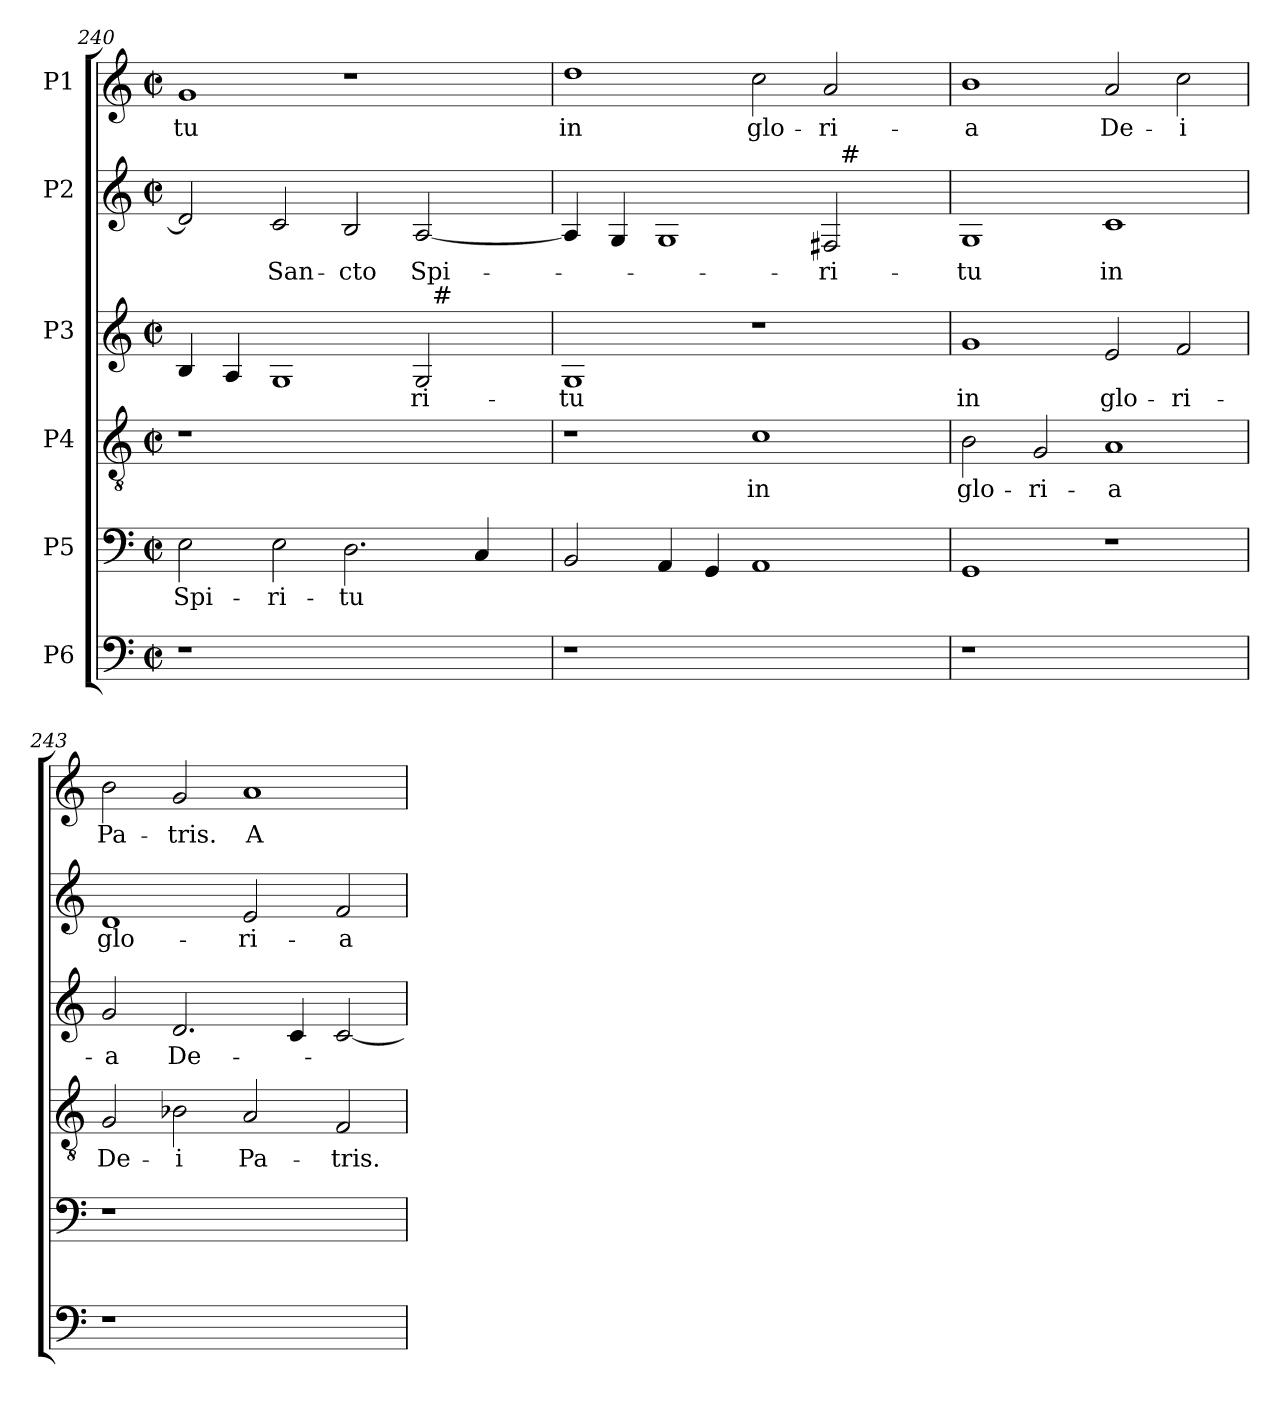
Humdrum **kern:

**kern	**kern	**text	**kern	**text	**kern	**text	**kern	**text	**kern	**text
*part6	*part5	*part5	*part4	*part4	*part3	*part3	*part2	*part2	*part1	*part1
*staff6	*staff5	*staff5	*staff4	*staff4	*staff3	*staff3	*staff2	*staff2	*staff1	*staff1
*I"P6	*I"P5	*	*I"P4	*	*I"P3	*	*I"P2	*	*I"P1	*
*clefF4	*clefF4	*	*clefGv2	*	*clefG2	*	*clefG2	*	*clefG2	*
*	*	*	*ITrd7c12	*	*	*	*	*	*	*
*k[]	*k[]	*	*k[]	*	*k[]	*	*k[]	*	*k[]	*
*C:	*C:	*	*C:	*	*C:	*	*C:	*	*C:	*
*M2/2	*M2/2	*	*M2/2	*	*M2/2	*	*M2/2	*	*M2/2	*
*met(c|)	*met(c|)	*	*met(c|)	*	*met(c|)	*	*met(c|)	*	*met(c|)	*
=240	=240	=240	=240	=240	=240	=240	=240	=240	=240	=240
!LO:N:vis=1	!	!	!	!	!	!	!	!	!	!
!	!	!LO:LY:b:color=#000000	!LO:N:vis=1	!	!	!	!	!	!	!
!	!	!	!	!	!	!	!	!	!	!LO:LY:b:color=#000000
*	*	*	*	*	*^	*	*	*	*	*
1r	2Ei\	Spi-	1r	.	4Bi/	1ryy	.	2di/]	.	1gi	-tu
.	.	.	.	.	4Ai/	.	.	.	.	.	.
!	!	!LO:LY:b:color=#000000	!	!	!	!	!	!	!	!	!
!	!	!	!	!	!	!	!	!	!LO:LY:b:color=#000000	!	!
.	2Ei\	-ri-	.	.	1Gi	.	.	2ci/	San-	.	.
!	!	!LO:LY:b:color=#000000	!	!	!	!	!	!	!	!	!
!	!	!	!	!	!	!	!	!	!LO:LY:b:color=#000000	!	!
1ryy	2.Di\	-tu	1ryy	.	.	2ryy	.	2Bi/	-cto	1r	.
!	!	!	!	!	!	!	!LO:LY:b:color=#000000	!	!	!	!
!	!	!	!	!	!	!	!	!	!LO:LY:b:color=#000000	!	!
.	.	.	.	.	2Gi/	32ryy	-ri-	[2Ai/	Spi-	.	.
.	.	.	.	.	.	256ryy	.	.	.	.	.
!	!	!	!	!	!	!LO:TX:a:t=#	!	!	!	!	!
.	.	.	.	.	.	4ryy	.	.	.	.	.
.	4Ci/	.	.	.	.	.	.	.	.	.	.
.	.	.	.	.	.	8ryy	.	.	.	.	.
.	.	.	.	.	.	16ryy	.	.	.	.	.
.	.	.	.	.	.	64..ryy	.	.	.	.	.
=241	=241	=241	=241	=241	=241	=241	=241	=241	=241	=241	=241
!LO:N:vis=1	!	!	!	!	!	!	!	!	!	!	!
*	*	*	*	*	*v	*v	*	*	*	*	*
*	*	*	*	*	*^	*	*	*	*	*
!	!	!	!	!	!	!	!LO:LY:b:color=#000000	!	!	!	!
*	*	*	*	*	*v	*v	*	*	*	*	*
*	*	*	*	*	*^	*	*	*	*	*
!	!	!	!	!	!	!	!	!	!	!	!LO:LY:b:color=#000000
*	*	*	*	*	*v	*v	*	*^	*	*	*
1r	2BBi/	.	1r	.	1Gi	-tu	4Ai/]	1ryy	.	1ddi	in
.	.	.	.	.	.	.	4Gi/	.	.	.	.
.	4AAi/	.	.	.	.	.	1Gi	.	.	.	.
.	4GGi/	.	.	.	.	.	.	.	.	.	.
!	!	!	!	!LO:LY:b:color=#000000	!	!	!	!	!	!	!
!	!	!	!	!	!	!	!	!	!	!	!LO:LY:b:color=#000000
1ryy	1AAi	.	1Ci	in	1r	.	.	2ryy	.	2cci\	glo-
!	!	!	!	!	!	!	!	!	!LO:LY:b:color=#000000	!	!
!	!	!	!	!	!	!	!	!	!	!	!LO:LY:b:color=#000000
.	.	.	.	.	.	.	2F#i/	32ryy	-ri-	2ai/	-ri-
.	.	.	.	.	.	.	.	256ryy	.	.	.
!	!	!	!	!	!	!	!	!LO:TX:a:t=#	!	!	!
.	.	.	.	.	.	.	.	4ryy	.	.	.
.	.	.	.	.	.	.	.	8ryy	.	.	.
.	.	.	.	.	.	.	.	16ryy	.	.	.
.	.	.	.	.	.	.	.	64..ryy	.	.	.
=242	=242	=242	=242	=242	=242	=242	=242	=242	=242	=242	=242
!LO:N:vis=1	!	!	!	!	!	!	!	!	!	!	!
*	*	*	*	*	*	*	*v	*v	*	*	*
*	*	*	*	*	*	*	*^	*	*	*
!	!	!	!	!LO:LY:b:color=#000000	!	!	!	!	!	!	!
*	*	*	*	*	*	*	*v	*v	*	*	*
*	*	*	*	*	*	*	*^	*	*	*
!	!	!	!	!	!	!LO:LY:b:color=#000000	!	!	!	!	!
*	*	*	*	*	*	*	*v	*v	*	*	*
*	*	*	*	*	*	*	*^	*	*	*
!	!	!	!	!	!	!	!	!	!LO:LY:b:color=#000000	!	!
*	*	*	*	*	*	*	*v	*v	*	*	*
*	*	*	*	*	*	*	*^	*	*	*
!	!	!	!	!	!	!	!	!	!	!	!LO:LY:b:color=#000000
*	*	*	*	*	*	*	*v	*v	*	*	*
1r	1GGi	.	2BBi\	glo-	1gi	in	1Gi	-tu	1bi	-a
!	!	!	!	!LO:LY:b:color=#000000	!	!	!	!	!	!
.	.	.	2GGi/	-ri-	.	.	.	.	.	.
!	!	!	!	!LO:LY:b:color=#000000	!	!	!	!	!	!
!	!	!	!	!	!	!LO:LY:b:color=#000000	!	!	!	!
!	!	!	!	!	!	!	!	!LO:LY:b:color=#000000	!	!
!	!	!	!	!	!	!	!	!	!	!LO:LY:b:color=#000000
1ryy	1r	.	1AAi	-a	2ei/	glo-	1ci	in	2ai/	De-
!	!	!	!	!	!	!LO:LY:b:color=#000000	!	!	!	!
!	!	!	!	!	!	!	!	!	!	!LO:LY:b:color=#000000
.	.	.	.	.	2fi/	-ri-	.	.	2cci\	-i
=243	=243	=243	=243	=243	=243	=243	=243	=243	=243	=243
!LO:N:vis=1	!LO:N:vis=1	!	!	!	!	!	!	!	!	!
!	!	!	!	!LO:LY:b:color=#000000	!	!	!	!	!	!
!	!	!	!	!	!	!LO:LY:b:color=#000000	!	!	!	!
!	!	!	!	!	!	!	!	!LO:LY:b:color=#000000	!	!
!	!	!	!	!	!	!	!	!	!	!LO:LY:b:color=#000000
1r	1r	.	2GGi/	De-	2gi/	-a	1di	glo-	2bi\	Pa-
!	!	!	!	!LO:LY:b:color=#000000	!	!	!	!	!	!
!	!	!	!	!	!	!LO:LY:b:color=#000000	!	!	!	!
!	!	!	!	!	!	!	!	!	!	!LO:LY:b:color=#000000
.	.	.	2BB-Xi\	-i	2.di/	De-	.	.	2gi/	-tris.
!	!	!	!	!LO:LY:b:color=#000000	!	!	!	!	!	!
!	!	!	!	!	!	!	!	!LO:LY:b:color=#000000	!	!
!	!	!	!	!	!	!	!	!	!	!LO:LY:b:color=#000000
1ryy	1ryy	.	2AAi/	Pa-	.	.	2ei/	-ri-	1ai	A-
.	.	.	.	.	4ci/	.	.	.	.	.
!	!	!	!	!LO:LY:b:color=#000000	!	!	!	!	!	!
!	!	!	!	!	!	!	!	!LO:LY:b:color=#000000	!	!
.	.	.	2FFi/	-tris.	[2ci/	.	2fi/	-a	.	.
=	=	=	=	=	=	=	=	=	=	=
*-	*-	*-	*-	*-	*-	*-	*-	*-	*-	*-
